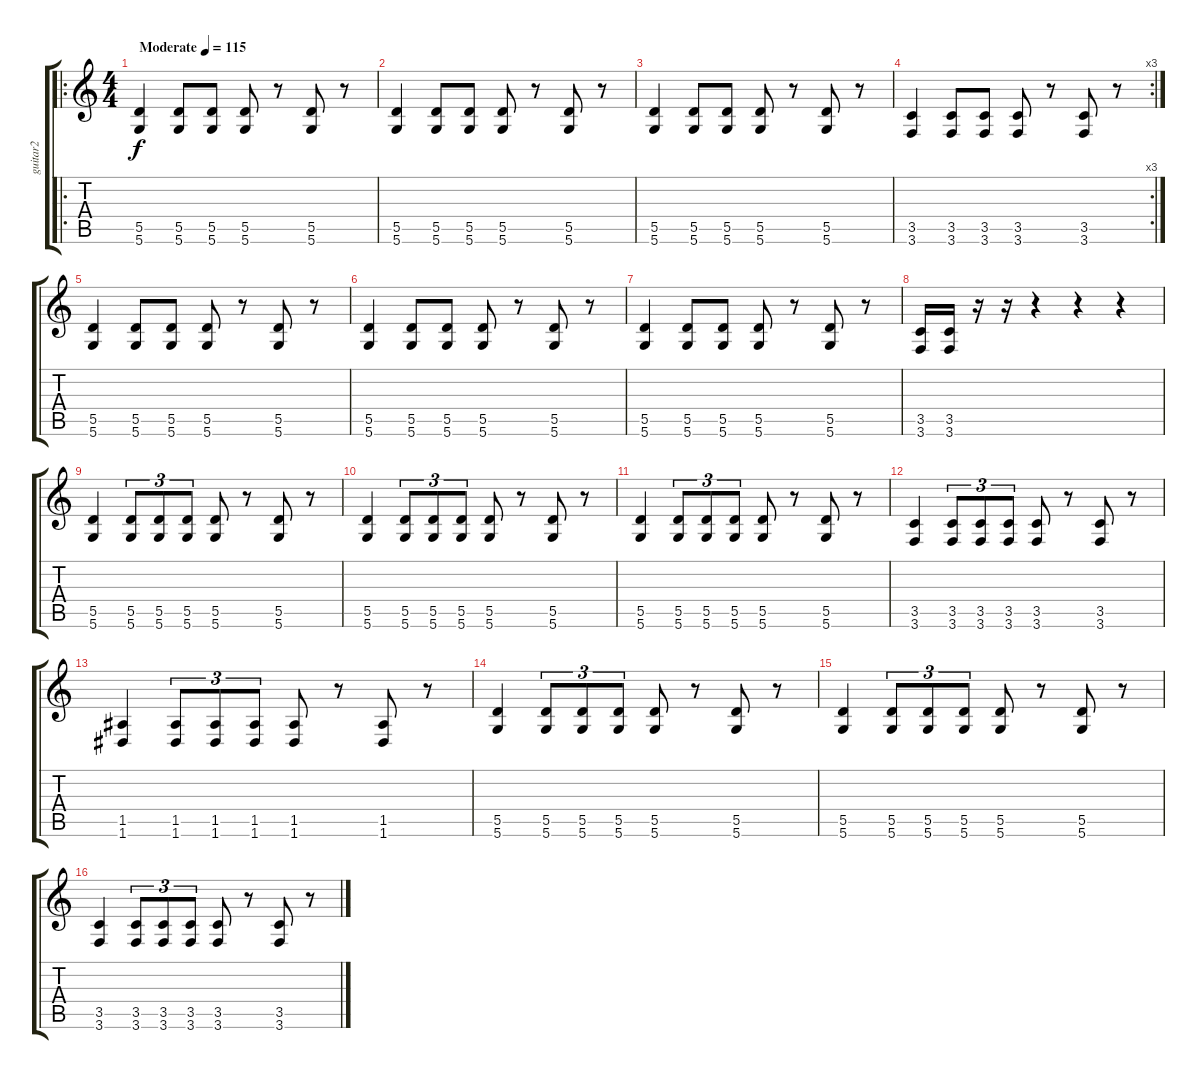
\track ("guitar2" "guitar2") {instrument distortionguitar}
\staff {score tabs}
\tuning (E4 B3 G3 D3 A2 D2) {hide}
\ro
\ts (4 4)
\tempo (115 "Moderate")
\clef g2
\ks c
(5.5 5.6).4{dy f volume 4 instrument overdrivenguitar} (5.5 5.6).8 (5.5 5.6).8 (5.5 5.6).8 r.8 (5.5 5.6).8 r.8 |
(5.5 5.6).4 (5.5 5.6).8 (5.5 5.6).8 (5.5 5.6).8 r.8 (5.5 5.6).8 r.8 |
(5.5 5.6).4 (5.5 5.6).8 (5.5 5.6).8 (5.5 5.6).8 r.8 (5.5 5.6).8 r.8 |
\rc 3
(3.5 3.6).4 (3.5 3.6).8 (3.5 3.6).8 (3.5 3.6).8 r.8 (3.5 3.6).8 r.8 |
(5.5 5.6).4 (5.5 5.6).8 (5.5 5.6).8 (5.5 5.6).8 r.8 (5.5 5.6).8 r.8 |
(5.5 5.6).4 (5.5 5.6).8 (5.5 5.6).8 (5.5 5.6).8 r.8 (5.5 5.6).8 r.8 |
(5.5 5.6).4 (5.5 5.6).8 (5.5 5.6).8 (5.5 5.6).8 r.8 (5.5 5.6).8 r.8 |
(3.5 3.6).16 (3.5 3.6).16 r.16 r.16 r.4 r.4 r.4 |
(5.5 5.6).4{volume 4} (5.5 5.6).8{tu (3 2)} (5.5 5.6).8{tu (3 2)} (5.5 5.6).8{tu (3 2)} (5.5 5.6).8 r.8 (5.5 5.6).8 r.8 |
(5.5 5.6).4 (5.5 5.6).8{tu (3 2)} (5.5 5.6).8{tu (3 2)} (5.5 5.6).8{tu (3 2)} (5.5 5.6).8 r.8 (5.5 5.6).8 r.8 |
(5.5 5.6).4 (5.5 5.6).8{tu (3 2)} (5.5 5.6).8{tu (3 2)} (5.5 5.6).8{tu (3 2)} (5.5 5.6).8 r.8 (5.5 5.6).8 r.8 |
(3.5 3.6).4 (3.5 3.6).8{tu (3 2)} (3.5 3.6).8{tu (3 2)} (3.5 3.6).8{tu (3 2)} (3.5 3.6).8 r.8 (3.5 3.6).8 r.8 |
(1.5 1.6).4 (1.5 1.6).8{tu (3 2)} (1.5 1.6).8{tu (3 2)} (1.5 1.6).8{tu (3 2)} (1.5 1.6).8 r.8 (1.5 1.6).8 r.8 |
(5.5 5.6).4 (5.5 5.6).8{tu (3 2)} (5.5 5.6).8{tu (3 2)} (5.5 5.6).8{tu (3 2)} (5.5 5.6).8 r.8 (5.5 5.6).8 r.8 |
(5.5 5.6).4 (5.5 5.6).8{tu (3 2)} (5.5 5.6).8{tu (3 2)} (5.5 5.6).8{tu (3 2)} (5.5 5.6).8 r.8 (5.5 5.6).8 r.8 |
(3.5 3.6).4 (3.5 3.6).8{tu (3 2)} (3.5 3.6).8{tu (3 2)} (3.5 3.6).8{tu (3 2)} (3.5 3.6).8 r.8 (3.5 3.6).8 r.8
